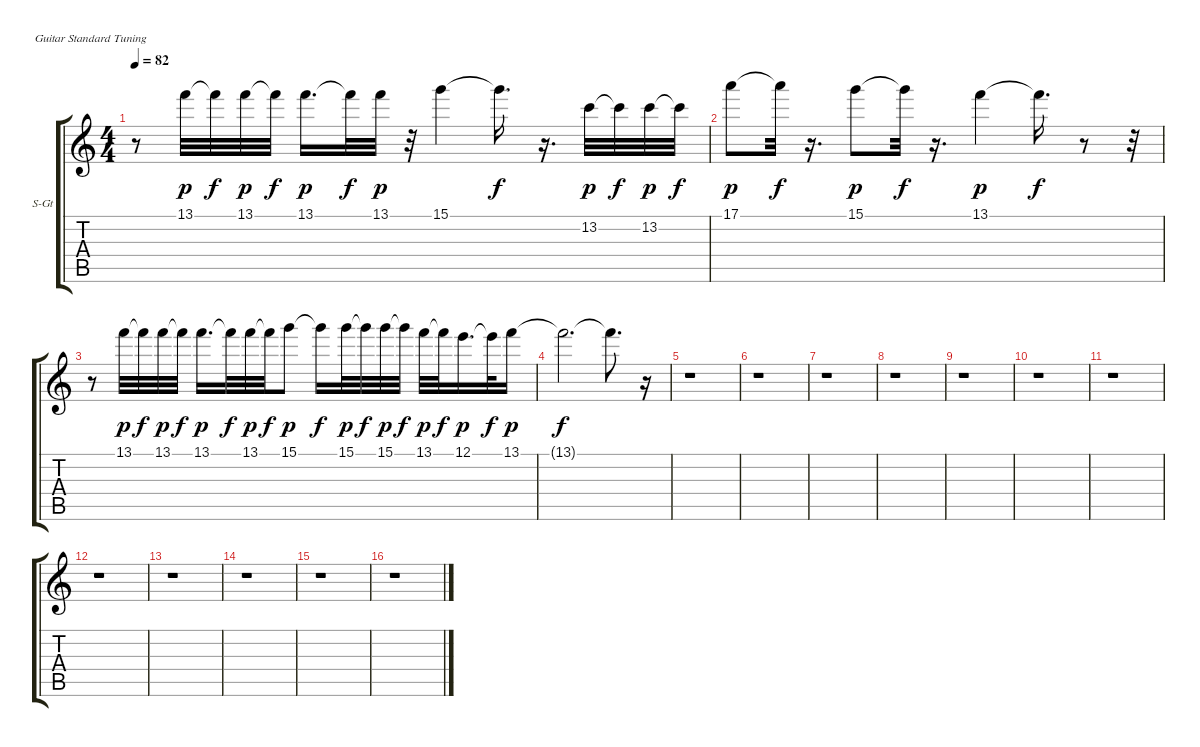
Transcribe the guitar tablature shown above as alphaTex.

\bracketExtendMode groupsimilarinstruments
\firstSystemTrackNameOrientation horizontal
\otherSystemsTrackNameOrientation horizontal
\track ("主旋律2" "S-Gt") {instrument electricgrandpiano}
\staff {score tabs}
\tuning (E4 B3 G3 D3 A2 E2)
\displaytranspose 12
\ts (4 4)
\tempo 82
\clef g2
\ks c
r.8{dy f} 13.1.32{dy p} 13.1{t}.32{dy f} 13.1.32{dy p} 13.1{t}.32{dy f} 13.1.16{d dy p} 13.1{t}.32{dy f} 13.1.32{dy p} r.32 15.1.4 15.1{t}.16{d dy f} r.16{d} 13.2.32{dy p} 13.2{t}.32{dy f} 13.2.32{dy p} 13.2{t}.32{dy f} |
17.1.8{dy p} 17.1{t}.32{dy f} r.16{d} 15.1.8{dy p} 15.1{t}.32{dy f} r.16{d} 13.1.4{dy p} 13.1{t}.16{d dy f} r.8 r.32 |
r.8 13.1.32{dy p} 13.1{t}.32{dy f} 13.1.32{dy p} 13.1{t}.32{dy f} 13.1.16{d dy p} 13.1{t}.32{dy f} 13.1.32{dy p} 13.1{t}.32{dy f} 15.1.8{dy p} 15.1{t}.16{dy f} 15.1.32{dy p} 15.1{t}.32{dy f} 15.1.32{dy p} 15.1{t}.32{dy f} 13.1.32{dy p} 13.1{t}.32{dy f} 12.1.16{d dy p} 12.1{t}.32{dy f} 13.1.16{dy p} |
13.1{t}.2{d dy f} 13.1{t}.8{d} r.16 |
r.1 |
r.1 |
r.1 |
r.1 |
r.1 |
r.1 |
r.1 |
r.1 |
r.1 |
r.1 |
r.1 |
r.1
